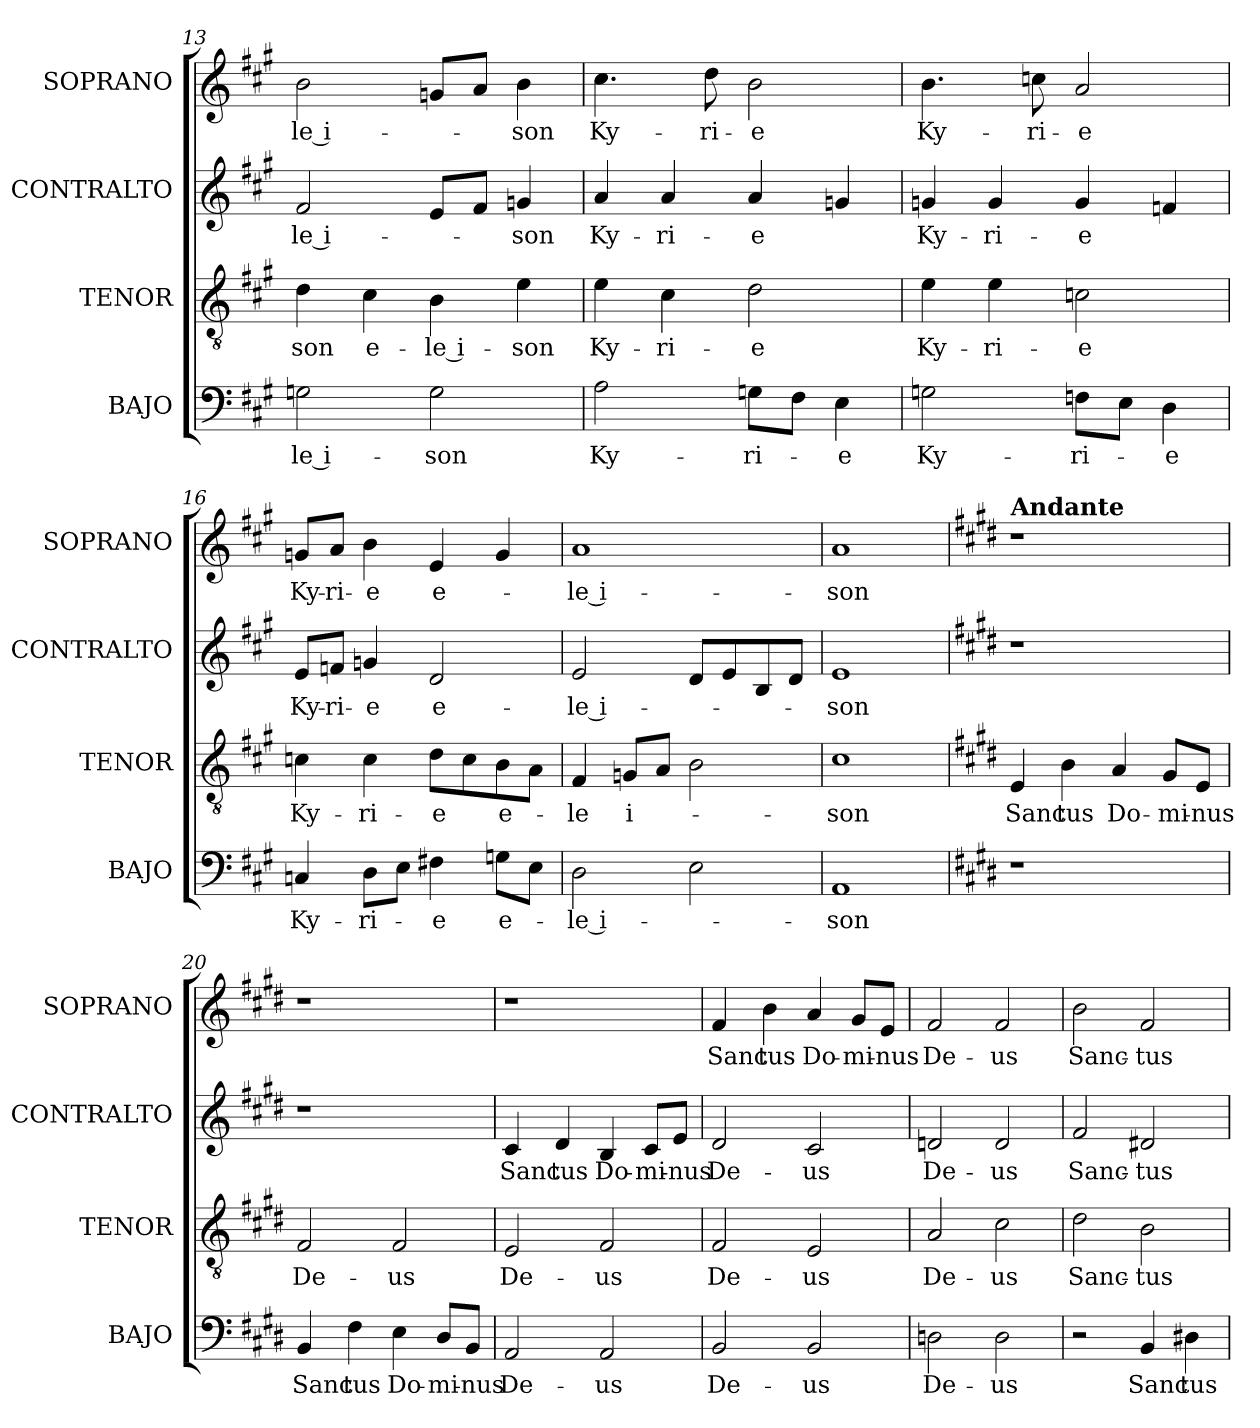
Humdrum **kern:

**kern	**text	**kern	**text	**kern	**text	**kern	**text
*part4	*part4	*part3	*part3	*part2	*part2	*part1	*part1
*staff4	*staff4	*staff3	*staff3	*staff2	*staff2	*staff1	*staff1
*I"BAJO	*	*I"TENOR	*	*I"CONTRALTO	*	*I"SOPRANO	*
*I'BAJO	*	*I'TENOR	*	*I'CONTRALTO	*	*I'SOPRANO	*
*clefF4	*	*clefGv2	*	*clefG2	*	*clefG2	*
*k[f#c#g#]	*	*k[f#c#g#]	*	*k[f#c#g#]	*	*k[f#c#g#]	*
*A:	*	*A:	*	*A:	*	*A:	*
=13	=13	=13	=13	=13	=13	=13	=13
!	!LO:LY:b:rj	!	!LO:LY:b:cj	!	!LO:LY:b:cj	!	!LO:LY:b:cj
2Gn\	-le i-	4d\	-son	2f#/	-le i-	2b\	-le i-
!	!	!	!LO:LY:b:cj	!	!	!	!
.	.	4c#\	e-	.	.	.	.
!	!LO:LY:b:cj	!	!LO:LY:b:rj	!	!	!	!
2G\	-son	4B\	-le i-	8e/L	.	8gn/L	.
.	.	.	.	8f#/J	.	8a/J	.
!	!	!	!LO:LY:b:cj	!	!LO:LY:b:cj	!	!LO:LY:b:cj
.	.	4e\	-son	4gn/	-son	4b\	-son
!!LO:LB:g=z
=14	=14	=14	=14	=14	=14	=14	=14
!	!LO:LY:b:cj	!	!LO:LY:b	!	!LO:LY:b	!	!LO:LY:b:cj
2A\	Ky-	4e\	Ky-	4a/	Ky-	4.cc#\	Ky-
!	!	!	!LO:LY:b:rj	!	!LO:LY:b:rj	!	!
.	.	4c#\	-ri-	4a/	-ri-	.	.
!	!	!	!	!	!	!	!LO:LY:b
.	.	.	.	.	.	8dd\	-ri-
!	!LO:LY:b:cj	!	!LO:LY:b:cj	!	!LO:LY:b:cj	!	!LO:LY:b:rj
8Gn\L	-ri-	2d\	-e	4a/	-e	2b\	-e
8F#\J	.	.	.	.	.	.	.
!	!LO:LY:b:cj	!	!	!	!	!	!
4E\	-e	.	.	4gn/	.	.	.
=15	=15	=15	=15	=15	=15	=15	=15
!	!LO:LY:b:cj	!	!LO:LY:b	!	!LO:LY:b	!	!LO:LY:b:cj
2Gn\	Ky-	4e\	Ky-	4gn/	Ky-	4.b\	Ky-
!	!	!	!LO:LY:b:rj	!	!LO:LY:b:rj	!	!
.	.	4e\	-ri-	4g/	-ri-	.	.
!	!	!	!	!	!	!	!LO:LY:b
.	.	.	.	.	.	8ccn\	-ri-
!	!LO:LY:b:cj	!	!LO:LY:b:cj	!	!LO:LY:b:cj	!	!LO:LY:b:rj
8Fn\L	-ri-	2cn\	-e	4g/	-e	2a/	-e
8E\J	.	.	.	.	.	.	.
!	!LO:LY:b:cj	!	!	!	!	!	!
4D\	-e	.	.	4fn/	.	.	.
=16	=16	=16	=16	=16	=16	=16	=16
!	!LO:LY:b:cj	!	!LO:LY:b:cj	!	!LO:LY:b	!	!LO:LY:b
4Cn/	Ky-	4cn\	Ky-	8e/L	Ky-	8gn/L	Ky-
!	!	!	!	!	!LO:LY:b:cj	!	!LO:LY:b:cj
.	.	.	.	8fn/J	-ri-	8a/J	-ri-
!	!LO:LY:b:cj	!	!LO:LY:b:cj	!	!LO:LY:b:rj	!	!LO:LY:b:rj
8D\L	-ri-	4c\	-ri-	4gn/	-e	4b\	-e
8E\J	.	.	.	.	.	.	.
!	!LO:LY:b:cj	!	!LO:LY:b:cj	!	!LO:LY:b:cj	!	!LO:LY:b:cj
4F#X\	-e	8d\L	-e	2d/	e-	4e/	e-
.	.	8c\	.	.	.	.	.
!	!LO:LY:b:cj	!	!LO:LY:b:cj	!	!	!	!
8Gn\L	e-	8B\	e-	.	.	4g/	.
8E\J	.	8A\J	.	.	.	.	.
=17	=17	=17	=17	=17	=17	=17	=17
!	!LO:LY:b:cj	!	!LO:LY:b:cj	!	!LO:LY:b:rj	!	!LO:LY:b:rj
2D\	-le i-	4F#/	-le	2e/	-le i-	1a	-le i-
!	!	!	!LO:LY:b:rj	!	!	!	!
.	.	8Gn/L	i-	.	.	.	.
.	.	8A/J	.	.	.	.	.
2E\	.	2B\	.	8d/L	.	.	.
.	.	.	.	8e/	.	.	.
.	.	.	.	8B/	.	.	.
.	.	.	.	8d/J	.	.	.
=18	=18	=18	=18	=18	=18	=18	=18
!	!LO:LY:b:cj	!	!LO:LY:b:cj	!	!LO:LY:b:cj	!	!LO:LY:b:cj
1AA	-son	1c#	-son	1e	-son	1a	-son
!!LO:PB:g=z
=19	=19	=19	=19	=19	=19	=19	=19
*k[f#c#g#d#]	*	*k[f#c#g#d#]	*	*k[f#c#g#d#]	*	*k[f#c#g#d#]	*
*E:	*	*E:	*	*E:	*	*E:	*
!	!	!	!	!	!	!LO:TX:a:B:t=Andante	!
!	!	!	!LO:LY:b:cj	!	!	!	!
1r	.	4E/	Sanc-	1r	.	1r	.
!	!	!	!LO:LY:b:rj	!	!	!	!
.	.	4B\	-tus	.	.	.	.
!	!	!	!LO:LY:b	!	!	!	!
.	.	4A/	Do-	.	.	.	.
!	!	!	!LO:LY:b:cj	!	!	!	!
.	.	8G#/L	-mi-	.	.	.	.
!	!	!	!LO:LY:b:rj	!	!	!	!
.	.	8E/J	-nus	.	.	.	.
=20	=20	=20	=20	=20	=20	=20	=20
!	!LO:LY:b:cj	!	!LO:LY:b:cj	!	!	!	!
4BB/	Sanc-	2F#/	De-	1r	.	1r	.
!	!LO:LY:b:rj	!	!	!	!	!	!
4F#\	-tus	.	.	.	.	.	.
!	!LO:LY:b	!	!LO:LY:b:cj	!	!	!	!
4E\	Do-	2F#/	-us	.	.	.	.
!	!LO:LY:b:cj	!	!	!	!	!	!
8D#/L	-mi-	.	.	.	.	.	.
!	!LO:LY:b:rj	!	!	!	!	!	!
8BB/J	-nus	.	.	.	.	.	.
=21	=21	=21	=21	=21	=21	=21	=21
!	!LO:LY:b:cj	!	!LO:LY:b:cj	!	!LO:LY:b:cj	!	!
2AA/	De-	2E/	De-	4c#/	Sanc-	1r	.
!	!	!	!	!	!LO:LY:b:rj	!	!
.	.	.	.	4d#/	-tus	.	.
!	!LO:LY:b:cj	!	!LO:LY:b:cj	!	!LO:LY:b	!	!
2AA/	-us	2F#/	-us	4B/	Do-	.	.
!	!	!	!	!	!LO:LY:b:cj	!	!
.	.	.	.	8c#/L	-mi-	.	.
!	!	!	!	!	!LO:LY:b:rj	!	!
.	.	.	.	8e/J	-nus	.	.
=22	=22	=22	=22	=22	=22	=22	=22
!	!LO:LY:b:cj	!	!LO:LY:b:cj	!	!LO:LY:b:cj	!	!LO:LY:b:cj
2BB/	De-	2F#/	De-	2d#/	De-	4f#/	Sanc-
!	!	!	!	!	!	!	!LO:LY:b:rj
.	.	.	.	.	.	4b\	-tus
!	!LO:LY:b:cj	!	!LO:LY:b:cj	!	!LO:LY:b:cj	!	!LO:LY:b
2BB/	-us	2E/	-us	2c#/	-us	4a/	Do-
!	!	!	!	!	!	!	!LO:LY:b:cj
.	.	.	.	.	.	8g#/L	-mi-
!	!	!	!	!	!	!	!LO:LY:b:rj
.	.	.	.	.	.	8e>/J	-nus
!!LO:LB:g=z
=23	=23	=23	=23	=23	=23	=23	=23
!	!LO:LY:b:cj	!	!LO:LY:b:cj	!	!LO:LY:b:cj	!	!LO:LY:b:cj
2Dn\	De-	2A/	De-	2dn/	De-	2f#/	De-
!	!LO:LY:b:cj	!	!LO:LY:b:cj	!	!LO:LY:b:cj	!	!LO:LY:b:cj
2D\	-us	2c#\	-us	2d/	-us	2f#/	-us
=24	=24	=24	=24	=24	=24	=24	=24
!	!	!	!LO:LY:b:cj	!	!LO:LY:b:cj	!	!LO:LY:b:cj
2r	.	2d#\	Sanc-	2f#/	Sanc-	2b\	Sanc-
!	!LO:LY:b:cj	!	!LO:LY:b:cj	!	!LO:LY:b:cj	!	!LO:LY:b:cj
4BB/	Sanc-	2B\	-tus	2d#X/	-tus	2f#/	-tus
!	!LO:LY:b:rj	!	!	!	!	!	!
4D#X\	-tus	.	.	.	.	.	.
=	=	=	=	=	=	=	=
*-	*-	*-	*-	*-	*-	*-	*-
